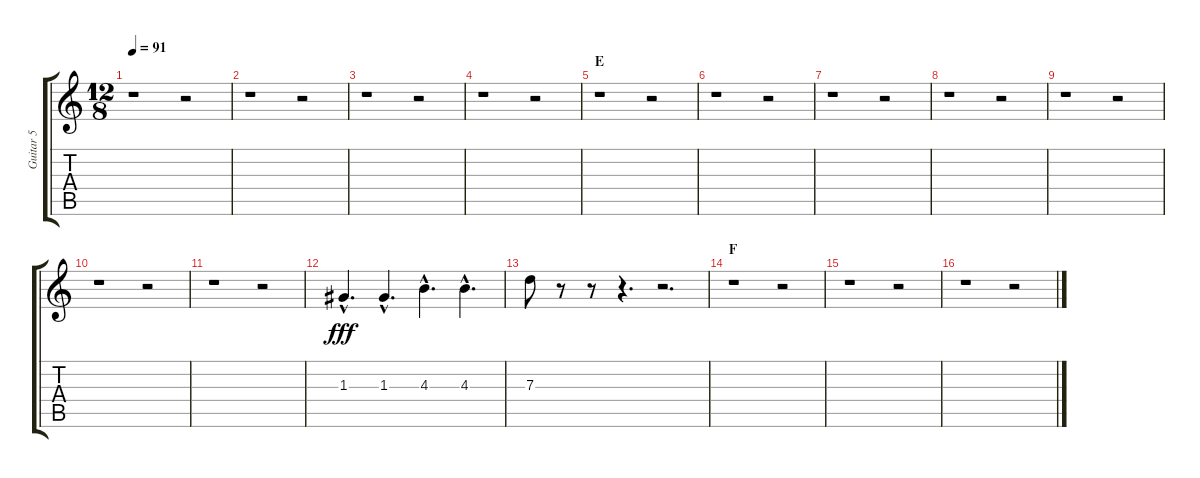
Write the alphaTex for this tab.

\track ("Guitar 5" "Guitar 5") {instrument distortionguitar}
\staff {score tabs}
\tuning (E4 B3 G3 D3 A2 E2) {hide}
\ts (12 8)
\tempo 91
\clef g2
\ks c
r.1{dy fff} r.2 |
r.1 r.2 |
r.1 r.2 |
r.1 r.2 |
\section ("" "E")
r.1 r.2 |
r.1 r.2 |
r.1 r.2 |
r.1 r.2 |
r.1 r.2 |
r.1 r.2 |
r.1 r.2 |
1.3{hac}.4{d} 1.3{hac}.4{d} 4.3{hac}.4{d} 4.3{hac}.4{d} |
7.3.8 r.8 r.8 r.4{d} r.2{d} |
\section ("" "F")
r.1 r.2 |
r.1 r.2 |
r.1 r.2
